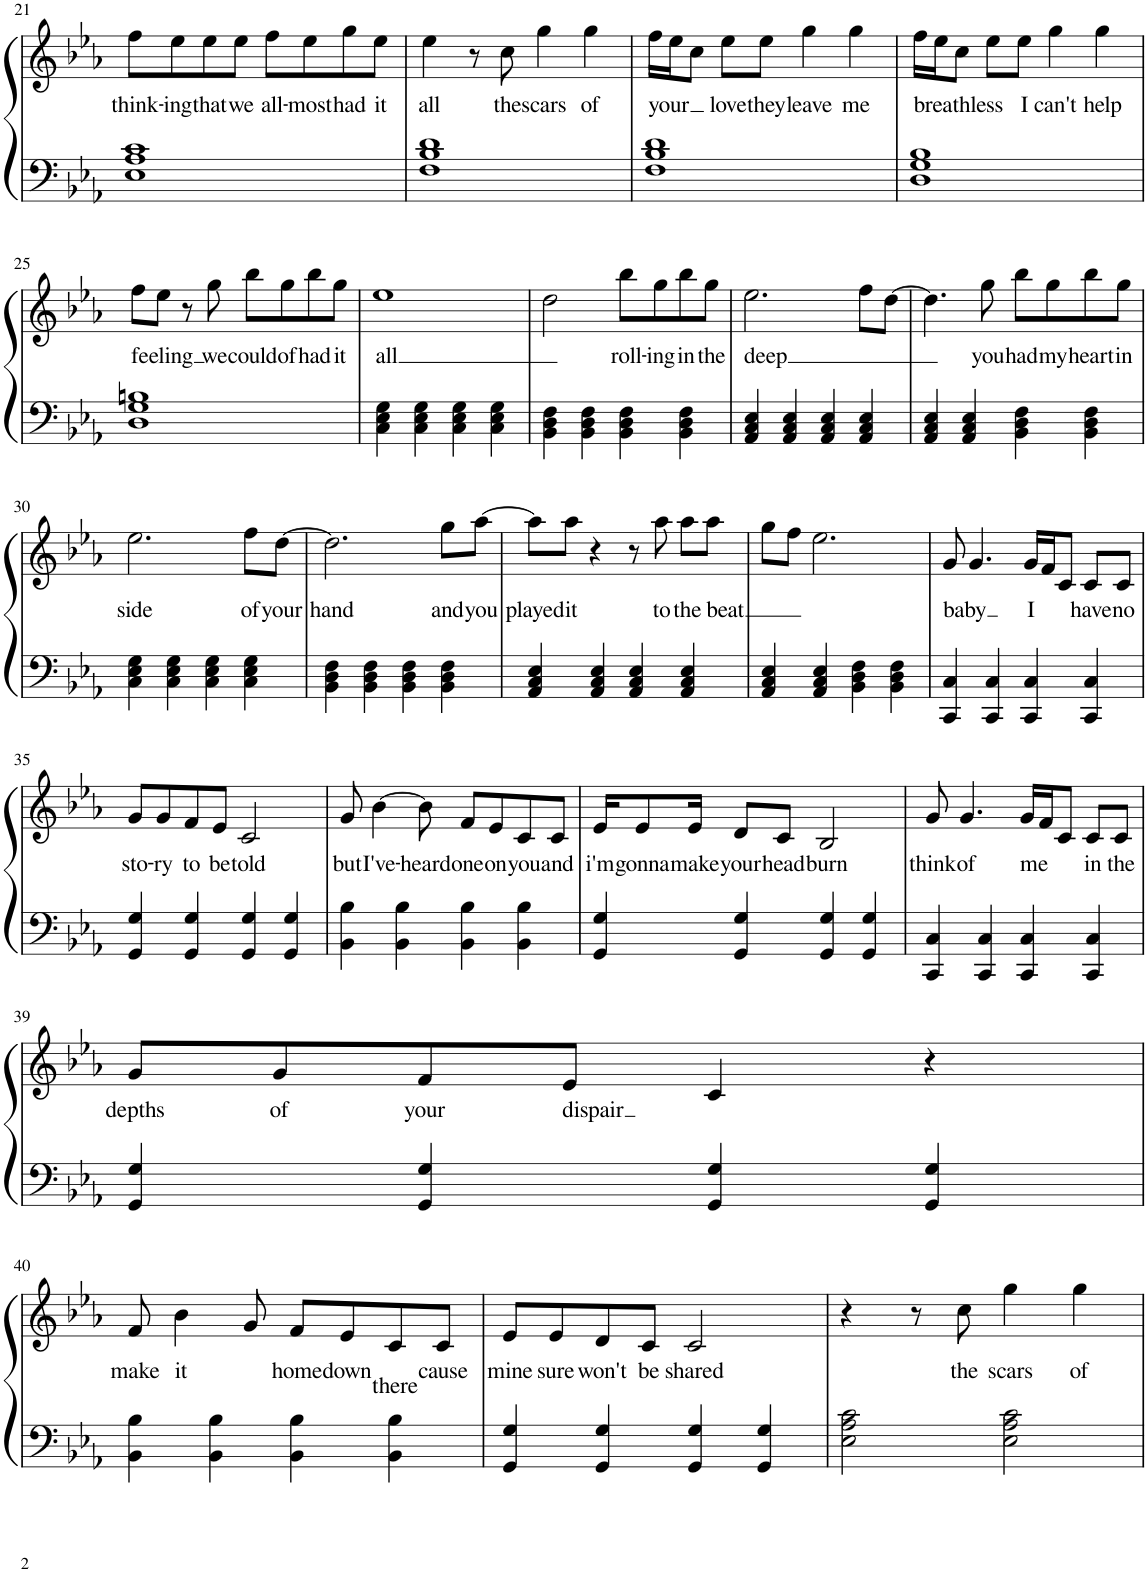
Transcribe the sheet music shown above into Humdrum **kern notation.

**kern	**kern	**text
*part1	*part1	*part1
*staff2	*staff1	*staff1
*I"Piano	*	*
*I'Pno.	*	*
!!LO:PB:g=z
*clefF4	*clefG2	*
*k[b-e-a-]	*k[b-e-a-]	*
*M4/4	*M4/4	*
=21	=21	=21
!	!	!LO:LY:b
1E- 1A- 1c	8ff\L	think-
!	!	!LO:LY:b
.	8ee-\	-ing
!	!	!LO:LY:b
.	8ee-\	that
!	!	!LO:LY:b
.	8ee-\J	we
!	!	!LO:LY:b
.	8ff\L	all-
!	!	!LO:LY:b
.	8ee-\	-most
!	!	!LO:LY:b
.	8gg\	had
!	!	!LO:LY:b
.	8ee-\J	it
=22	=22	=22
!	!	!LO:LY:b
1F 1B- 1d	4ee-\	all
.	8r	.
!	!	!LO:LY:b
.	8cc\	the
!	!	!LO:LY:b
.	4gg\	scars
!	!	!LO:LY:b
.	4gg\	of
=23	=23	=23
!	!	!LO:LY:b
1F 1B- 1d	16ff\LL	your
.	16ee-\J	.
.	8cc\J	.
!	!	!LO:LY:b
.	8ee-\L	love
!	!	!LO:LY:b
.	8ee-\J	they
!	!	!LO:LY:b
.	4gg\	leave
!	!	!LO:LY:b
.	4gg\	me
=24	=24	=24
!	!	!LO:LY:b
1D 1G 1B-	16ff\LL	breathless
.	16ee-\J	.
.	8cc\J	.
.	8ee-\L	.
!	!	!LO:LY:b
.	8ee-\J	I
!	!	!LO:LY:b
.	4gg\	can't
!	!	!LO:LY:b
.	4gg\	help
!!LO:LB:g=z
=25	=25	=25
!	!	!LO:LY:b
1D 1G 1Bn	8ff\L	feeling
.	8ee-\J	.
.	8r	.
!	!	!LO:LY:b
.	8gg\	we
!	!	!LO:LY:b
.	8bb-\L	could
!	!	!LO:LY:b
.	8gg\	of
!	!	!LO:LY:b
.	8bb-\	had
!	!	!LO:LY:b
.	8gg\J	it
=26	=26	=26
!	!	!LO:LY:b
4C\ 4E-\ 4G\	1ee-	all
4C\ 4E-\ 4G\	.	.
4C\ 4E-\ 4G\	.	.
4C\ 4E-\ 4G\	.	.
=27	=27	=27
4BB-\ 4D\ 4F\	2dd\	.
4BB-\ 4D\ 4F\	.	.
!	!	!LO:LY:b
4BB-\ 4D\ 4F\	8bb-\L	roll-
!	!	!LO:LY:b
.	8gg\	-ing
!	!	!LO:LY:b
4BB-\ 4D\ 4F\	8bb-\	in
!	!	!LO:LY:b
.	8gg\J	the
=28	=28	=28
!	!	!LO:LY:b
4AA-/ 4C/ 4E-/	2.ee-\	deep
4AA-/ 4C/ 4E-/	.	.
4AA-/ 4C/ 4E-/	.	.
4AA-/ 4C/ 4E-/	8ff\L	.
.	[8dd\J	.
=29	=29	=29
4AA-/ 4C/ 4E-/	4.dd\]	.
4AA-/ 4C/ 4E-/	.	.
!	!	!LO:LY:b
.	8gg\	you
!	!	!LO:LY:b
4BB-\ 4D\ 4F\	8bb-\L	had
!	!	!LO:LY:b
.	8gg\	my
!	!	!LO:LY:b
4BB-\ 4D\ 4F\	8bb-\	heart
!	!	!LO:LY:b
.	8gg\J	in
!!LO:LB:g=z
=30	=30	=30
!	!	!LO:LY:b
4C\ 4E-\ 4G\	2.ee-\	side
4C\ 4E-\ 4G\	.	.
4C\ 4E-\ 4G\	.	.
!	!	!LO:LY:b
4C\ 4E-\ 4G\	8ff\L	of
!	!	!LO:LY:b
.	[8dd\J	your
=31	=31	=31
!	!	!LO:LY:b
4BB-\ 4D\ 4F\	2.dd\]	hand
4BB-\ 4D\ 4F\	.	.
4BB-\ 4D\ 4F\	.	.
!	!	!LO:LY:b
4BB-\ 4D\ 4F\	8gg\L	and
!	!	!LO:LY:b
.	[8aa-\J	you
=32	=32	=32
!	!	!LO:LY:b
4AA-/ 4C/ 4E-/	8aa-\L]	played
!	!	!LO:LY:b
.	8aa-\J	it
4AA-/ 4C/ 4E-/	4r	.
4AA-/ 4C/ 4E-/	8r	.
!	!	!LO:LY:b
.	8aa-\	to
!	!	!LO:LY:b
4AA-/ 4C/ 4E-/	8aa-\L	the
!	!	!LO:LY:b
.	8aa-\J	beat
=33	=33	=33
4AA-/ 4C/ 4E-/	8gg\L	.
.	8ff\J	.
4AA-/ 4C/ 4E-/	2.ee-\	.
4BB-\ 4D\ 4F\	.	.
4BB-\ 4D\ 4F\	.	.
=34	=34	=34
!	!	!LO:LY:b
4CC/ 4C/	8g/	baby
.	4.g/	.
4CC/ 4C/	.	.
!	!	!LO:LY:b
4CC/ 4C/	16g/LL	I
.	16f/J	.
.	8c/J	.
!	!	!LO:LY:b
4CC/ 4C/	8c/L	have
!	!	!LO:LY:b
.	8c/J	no
!!LO:LB:g=z
=35	=35	=35
!	!	!LO:LY:b
4GG/ 4G/	8g/L	sto-
!	!	!LO:LY:b
.	8g/	-ry
!	!	!LO:LY:b
4GG/ 4G/	8f/	to
!	!	!LO:LY:b
.	8e-/J	be
!	!	!LO:LY:b
4GG/ 4G/	2c/	told
4GG/ 4G/	.	.
=36	=36	=36
!	!	!LO:LY:b
4BB-\ 4B-\	8g/	but
!	!	!LO:LY:b
.	[4b-\	I've-
4BB-\ 4B-\	.	.
!	!	!LO:LY:b
.	8b-\]	-heard
!	!	!LO:LY:b
4BB-\ 4B-\	8f/L	one
!	!	!LO:LY:b
.	8e-/	on
!	!	!LO:LY:b
4BB-\ 4B-\	8c/	you
!	!	!LO:LY:b
.	8c/J	and
=37	=37	=37
!	!	!LO:LY:b
4GG/ 4G/	16e-/KL	i'm
!	!	!LO:LY:b
.	8e-/	gonna
!	!	!LO:LY:b
.	16e-/Jk	make
!	!	!LO:LY:b
4GG/ 4G/	8d/L	your
!	!	!LO:LY:b
.	8c/J	head
!	!	!LO:LY:b
4GG/ 4G/	2B-/	burn
4GG/ 4G/	.	.
=38	=38	=38
!	!	!LO:LY:b
4CC/ 4C/	8g/	think
!	!	!LO:LY:b
.	4.g/	of
4CC/ 4C/	.	.
!	!	!LO:LY:b
4CC/ 4C/	16g/LL	me
.	16f/J	.
.	8c/J	.
!	!	!LO:LY:b
4CC/ 4C/	8c/L	in
!	!	!LO:LY:b
.	8c/J	the
!!LO:LB:g=z
=39	=39	=39
!	!	!LO:LY:b
4GG/ 4G/	8g/L	depths
!	!	!LO:LY:b
.	8g/	of
!	!	!LO:LY:b
4GG/ 4G/	8f/	your
!	!	!LO:LY:b
.	8e-/J	dispair
4GG/ 4G/	4c/	.
4GG/ 4G/	4r	.
!!LO:LB:g=z
=40	=40	=40
!	!	!LO:LY:b
4BB-\ 4B-\	8f/	make
!	!	!LO:LY:b
.	4b-\	it
4BB-\ 4B-\	.	.
.	8g/	.
!	!	!LO:LY:b
4BB-\ 4B-\	8f/L	home
!	!	!LO:LY:b
.	8e-/	down
!	!	!LO:LY:b
4BB-\ 4B-\	8c/	there
!	!	!LO:LY:b
.	8c/J	cause
=41	=41	=41
!	!	!LO:LY:b
4GG/ 4G/	8e-/L	mine
!	!	!LO:LY:b
.	8e-/	sure
!	!	!LO:LY:b
4GG/ 4G/	8d/	won't
!	!	!LO:LY:b
.	8c/J	be
!	!	!LO:LY:b
4GG/ 4G/	2c/	shared
4GG/ 4G/	.	.
=42	=42	=42
2E-\ 2A-\ 2c\	4r	.
.	8r	.
!	!	!LO:LY:b
.	8cc\	the
!	!	!LO:LY:b
2E-\ 2A-\ 2c\	4gg\	scars
!	!	!LO:LY:b
.	4gg\	of
=	=	=
*-	*-	*-
